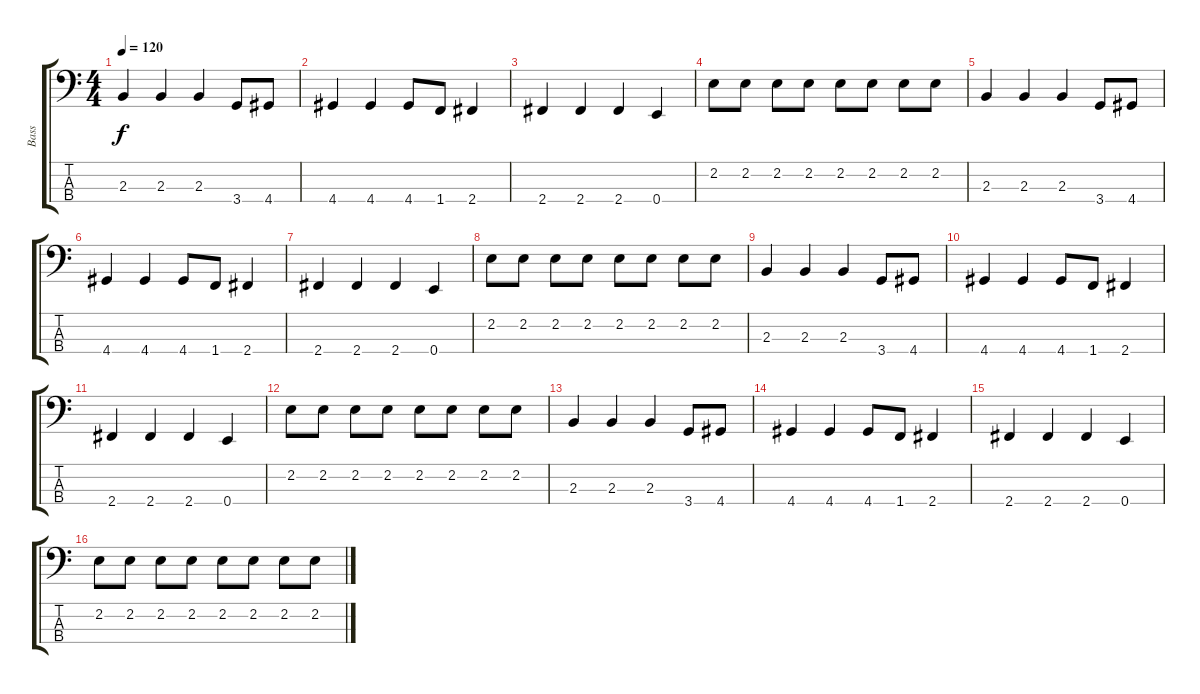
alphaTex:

\track ("Bass" "Bass") {instrument electricbassfinger}
\staff {score tabs}
\tuning (G2 D2 A1 E1) {hide}
\ts (4 4)
\tempo 120
\clef f4
\ks c
2.3.4{dy f} 2.3.4 2.3.4 3.4.8 4.4.8 |
4.4.4 4.4.4 4.4.8 1.4.8 2.4.4 |
2.4.4 2.4.4 2.4.4 0.4.4 |
2.2.8 2.2.8 2.2.8 2.2.8 2.2.8 2.2.8 2.2.8 2.2.8 |
2.3.4 2.3.4 2.3.4 3.4.8 4.4.8 |
4.4.4 4.4.4 4.4.8 1.4.8 2.4.4 |
2.4.4 2.4.4 2.4.4 0.4.4 |
2.2.8 2.2.8 2.2.8 2.2.8 2.2.8 2.2.8 2.2.8 2.2.8 |
2.3.4 2.3.4 2.3.4 3.4.8 4.4.8 |
4.4.4 4.4.4 4.4.8 1.4.8 2.4.4 |
2.4.4 2.4.4 2.4.4 0.4.4 |
2.2.8 2.2.8 2.2.8 2.2.8 2.2.8 2.2.8 2.2.8 2.2.8 |
2.3.4 2.3.4 2.3.4 3.4.8 4.4.8 |
4.4.4 4.4.4 4.4.8 1.4.8 2.4.4 |
2.4.4 2.4.4 2.4.4 0.4.4 |
2.2.8 2.2.8 2.2.8 2.2.8 2.2.8 2.2.8 2.2.8 2.2.8
